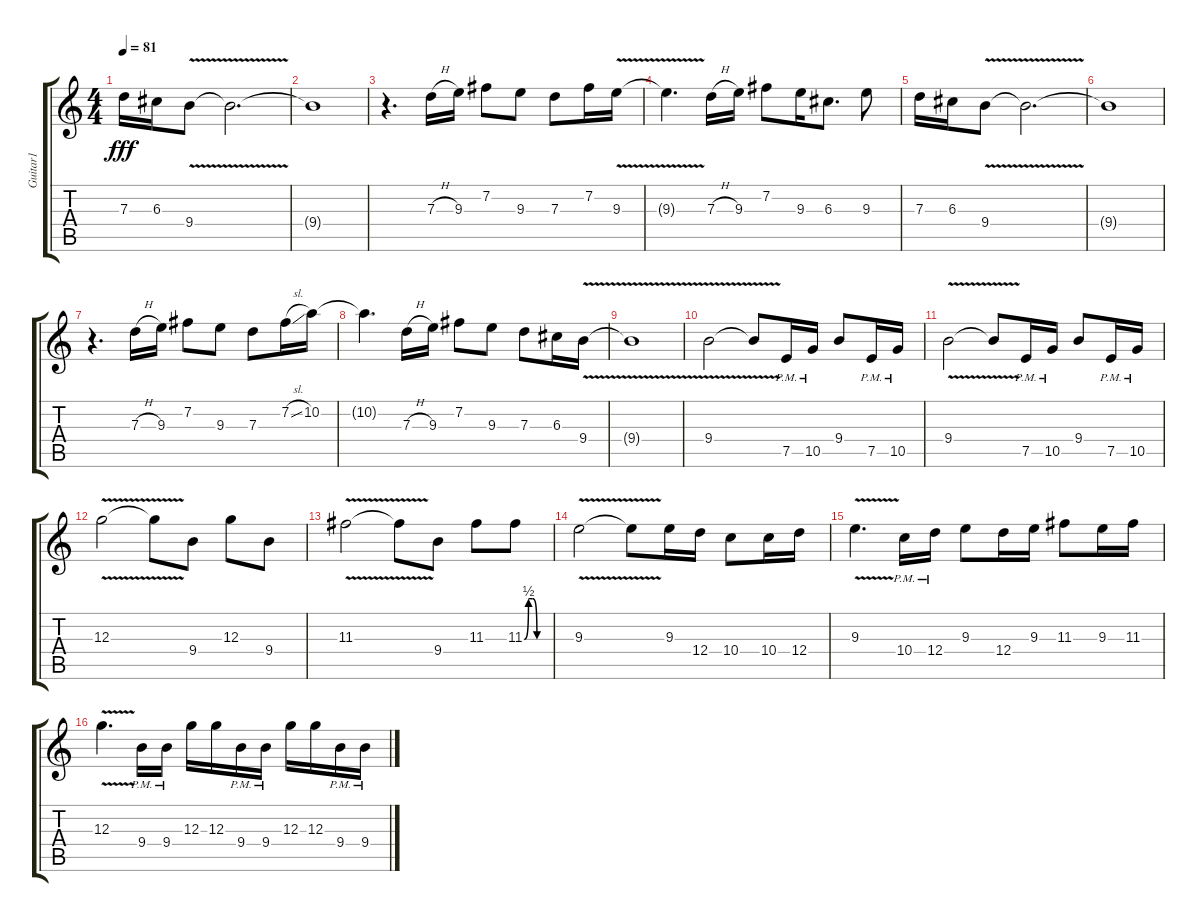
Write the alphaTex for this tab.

\track ("Guitar1" "Guitar1") {instrument overdrivenguitar}
\staff {score tabs}
\tuning (E4 B3 G3 D3 A2 E2) {hide}
\ts (4 4)
\tempo 81
\clef g2
\ks c
7.3.16{dy fff} 6.3.16 9.4{v}.8 9.4{t}.2{d} |
9.4{t}.1 |
r.4{d} 7.3{h}.16 9.3.16 7.2.8 9.3.8 7.3.8 7.2.16 9.3{v}.16 |
9.3{t}.4{d} 7.3{h}.16 9.3.16 7.2.8 9.3.16 6.3.8{d} 9.3.8 |
7.3.16 6.3.16 9.4{v}.8 9.4{t}.2{d} |
9.4{t}.1 |
r.4{d} 7.3{h}.16 9.3.16 7.2.8 9.3.8 7.3.8 7.2{sl}.16 10.2.16 |
10.2{t}.4{d} 7.3{h}.16 9.3.16 7.2.8 9.3.8 7.3.8 6.3.16 9.4{v}.16 |
9.4{t}.1 |
9.4{v}.2 9.4{t}.8 7.5{pm}.16 10.5{pm}.16 9.4.8 7.5{pm}.16 10.5{pm}.16 |
9.4{v}.2 9.4{t}.8 7.5{pm}.16 10.5{pm}.16 9.4.8 7.5{pm}.16 10.5{pm}.16 |
12.3{v}.2 12.3{t}.8 9.4.8 12.3.8 9.4.8 |
11.3{v}.2 11.3{t}.8 9.4.8 11.3.8 11.3{be (custom 0 0 10 2 20 2 30 0 60 0)}.8 |
9.3{v}.2 9.3{t}.8 9.3.16 12.4.16 10.4.8 10.4.16 12.4.16 |
9.3{v}.4{d} 10.4{pm}.16 12.4{pm}.16 9.3.8 12.4.16 9.3.16 11.3.8 9.3.16 11.3.16 |
12.3{v}.4{d} 9.4{pm}.16 9.4{pm}.16 12.3.16 12.3.16 9.4{pm}.16 9.4{pm}.16 12.3.16 12.3.16 9.4{pm}.16 9.4{pm}.16
